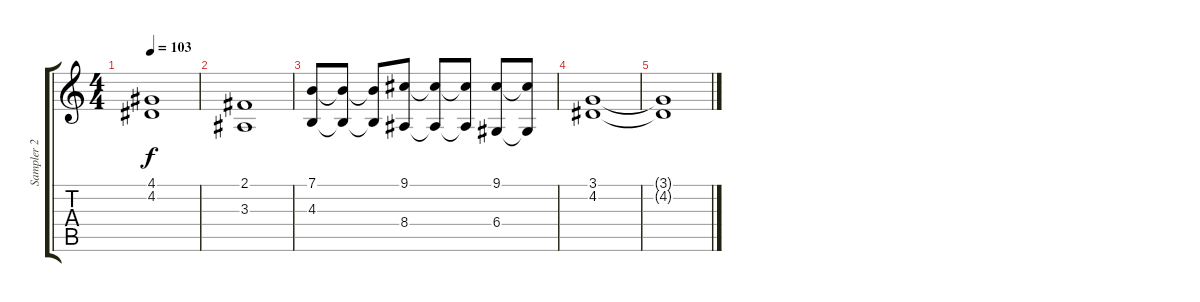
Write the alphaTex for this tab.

\track ("Sampler 2" "Sampler 2") {instrument electricpiano1}
\staff {score tabs}
\tuning (E4 B3 G3 D3 A2 E2) {hide}
\ts (4 4)
\tempo 103
\clef g2
\ks c
(4.1 4.2).1{dy f} |
(2.1 3.3).1 |
(7.1 4.3).8 (7.1{t} 4.3{t}).8 (7.1{t} 4.3{t}).8 (9.1 8.4).8 (9.1{t} 8.4{t}).8 (9.1{t} 8.4{t}).8 (9.1 6.4).8 (9.1{t} 6.4{t}).8 |
(3.1 4.2).1 |
(3.1{t} 4.2{t}).1
